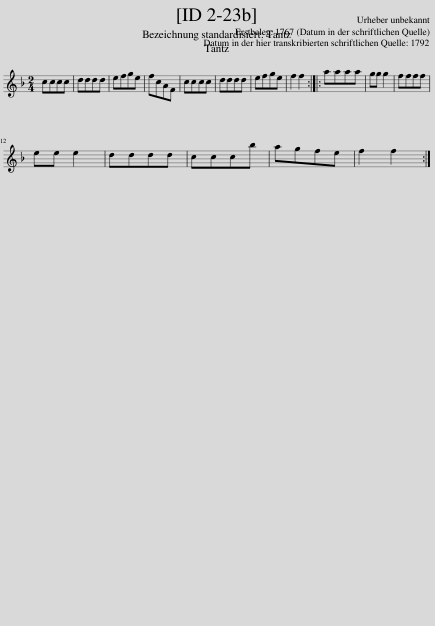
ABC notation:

X:1
L:1/8
M:2/4
I:linebreak $
K:F
V:1 treble
V:1
 cccc | dddd | efge | fcAF | cccc | %5
 dddd | efge | f2 f2 :: aaaa | gg g2 | %10
 ffff |$ ee e2 | dddd | cccb | agfe | %15
 f2 f2 :| %16
